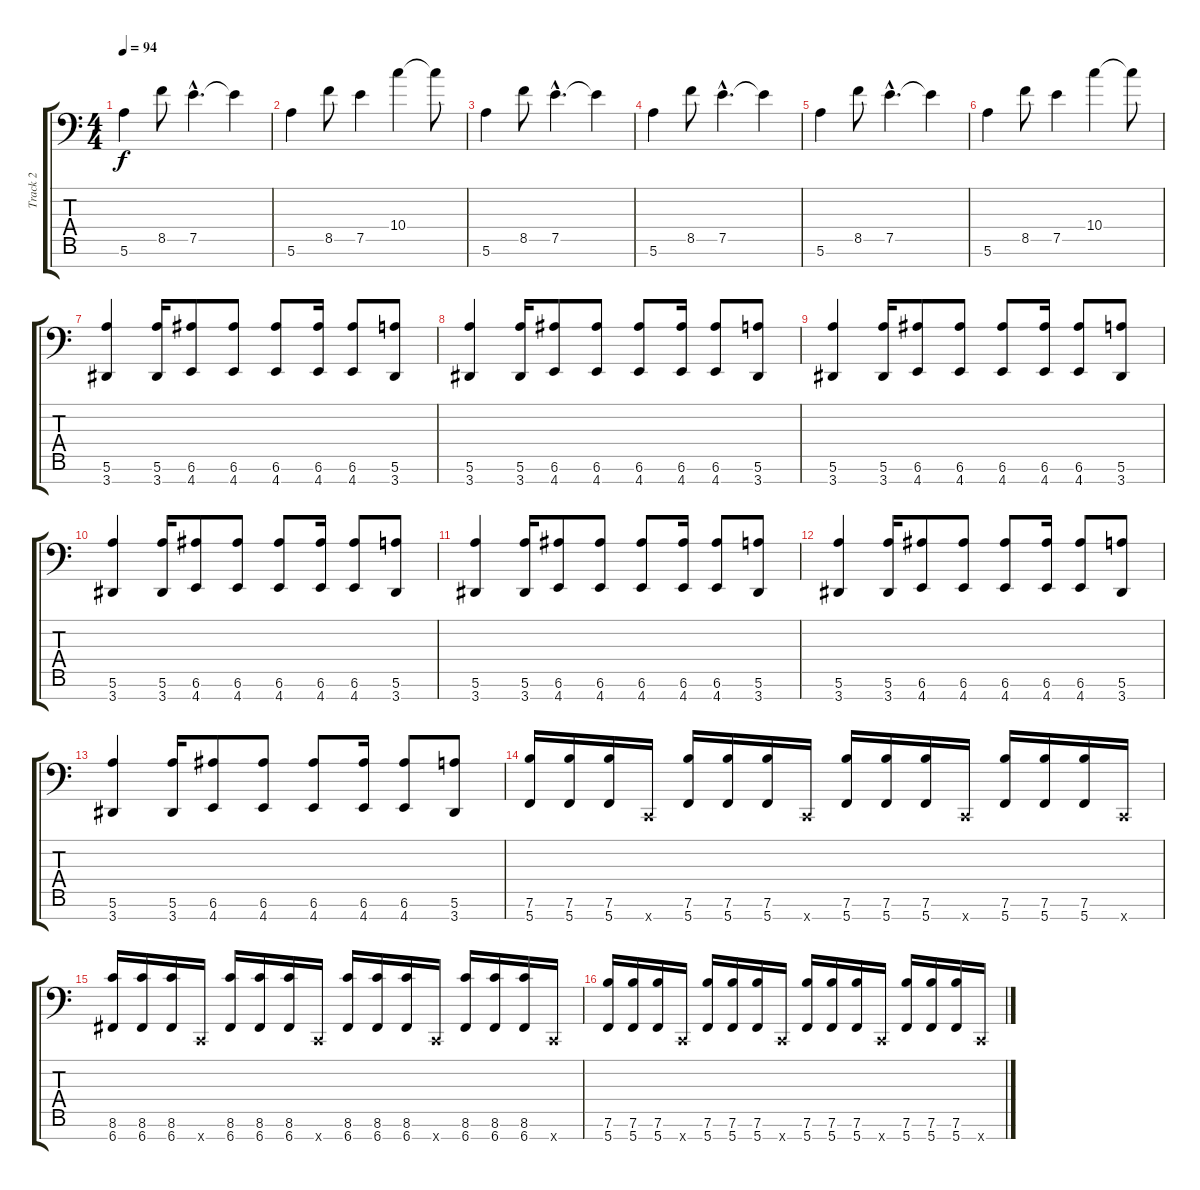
\track ("Track 2" "Track 2") {instrument distortionguitar}
\staff {score tabs}
\tuning (E4 B3 G3 D3 A2 E2 C-1) {hide}
\ts (4 4)
\tempo 94
\clef f4
\ks c
5.6.4{dy f instrument acousticguitarsteel} 8.5.8 7.5{hac}.4{d} 7.5{t}.4 |
5.6.4 8.5.8 7.5.4 10.4.4 10.4{t}.8 |
5.6.4{instrument acousticguitarsteel} 8.5.8 7.5{hac}.4{d} 7.5{t}.4 |
5.6.4{instrument acousticguitarsteel} 8.5.8 7.5{hac}.4{d} 7.5{t}.4 |
5.6.4{instrument acousticguitarsteel} 8.5.8 7.5{hac}.4{d} 7.5{t}.4 |
5.6.4 8.5.8 7.5.4 10.4.4 10.4{t}.8 |
(5.6 3.7).4{instrument distortionguitar} (5.6 3.7).16 (6.6 4.7).8 (6.6 4.7).8 (6.6 4.7).8 (6.6 4.7).16 (6.6 4.7).8 (5.6 3.7).8 |
(5.6 3.7).4 (5.6 3.7).16 (6.6 4.7).8 (6.6 4.7).8 (6.6 4.7).8 (6.6 4.7).16 (6.6 4.7).8 (5.6 3.7).8 |
(5.6 3.7).4 (5.6 3.7).16 (6.6 4.7).8 (6.6 4.7).8 (6.6 4.7).8 (6.6 4.7).16 (6.6 4.7).8 (5.6 3.7).8 |
(5.6 3.7).4 (5.6 3.7).16 (6.6 4.7).8 (6.6 4.7).8 (6.6 4.7).8 (6.6 4.7).16 (6.6 4.7).8 (5.6 3.7).8 |
(5.6 3.7).4 (5.6 3.7).16 (6.6 4.7).8 (6.6 4.7).8 (6.6 4.7).8 (6.6 4.7).16 (6.6 4.7).8 (5.6 3.7).8 |
(5.6 3.7).4 (5.6 3.7).16 (6.6 4.7).8 (6.6 4.7).8 (6.6 4.7).8 (6.6 4.7).16 (6.6 4.7).8 (5.6 3.7).8 |
(5.6 3.7).4 (5.6 3.7).16 (6.6 4.7).8 (6.6 4.7).8 (6.6 4.7).8 (6.6 4.7).16 (6.6 4.7).8 (5.6 3.7).8 |
(7.6 5.7).16 (7.6 5.7).16 (7.6 5.7).16 0.7{x}.16 (7.6 5.7).16 (7.6 5.7).16 (7.6 5.7).16 0.7{x}.16 (7.6 5.7).16 (7.6 5.7).16 (7.6 5.7).16 0.7{x}.16 (7.6 5.7).16 (7.6 5.7).16 (7.6 5.7).16 0.7{x}.16 |
(8.6 6.7).16 (8.6 6.7).16 (8.6 6.7).16 0.7{x}.16 (8.6 6.7).16 (8.6 6.7).16 (8.6 6.7).16 0.7{x}.16 (8.6 6.7).16 (8.6 6.7).16 (8.6 6.7).16 0.7{x}.16 (8.6 6.7).16 (8.6 6.7).16 (8.6 6.7).16 0.7{x}.16 |
(7.6 5.7).16 (7.6 5.7).16 (7.6 5.7).16 0.7{x}.16 (7.6 5.7).16 (7.6 5.7).16 (7.6 5.7).16 0.7{x}.16 (7.6 5.7).16 (7.6 5.7).16 (7.6 5.7).16 0.7{x}.16 (7.6 5.7).16 (7.6 5.7).16 (7.6 5.7).16 0.7{x}.16
